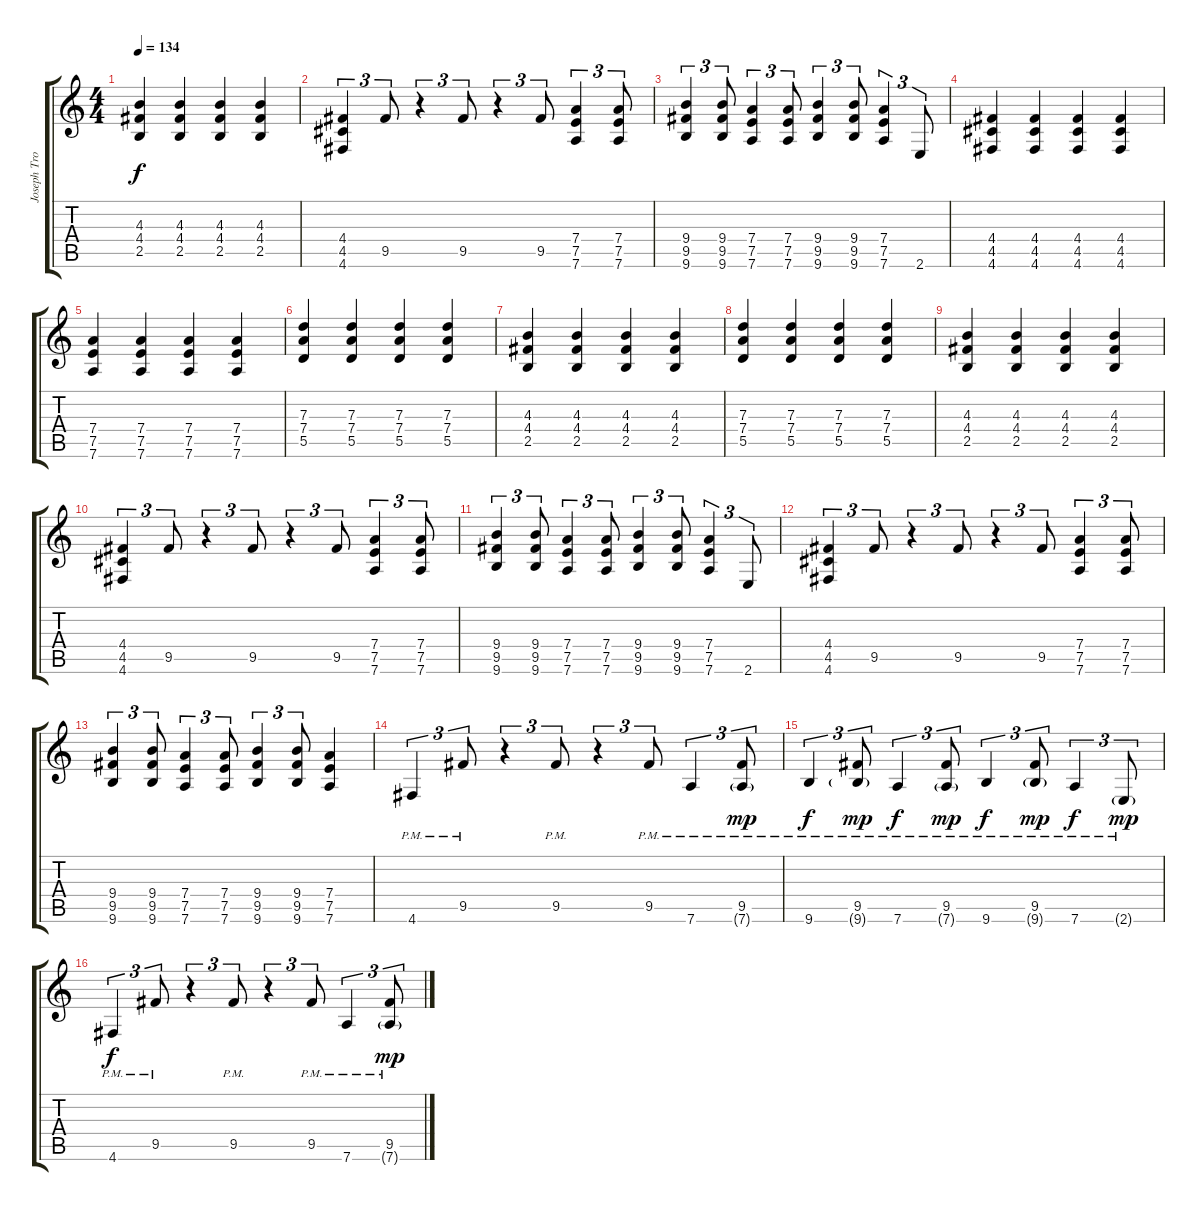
\track ("Joseph Trohman (Lead Guitar)" "Joseph Tro") {instrument overdrivenguitar}
\staff {score tabs}
\tuning (E4 B3 G3 D3 A2 D2) {hide}
\ts (4 4)
\tempo 134
\clef g2
\ks c
(4.3 4.4 2.5).4{dy f} (4.3 4.4 2.5).4 (4.3 4.4 2.5).4 (4.3 4.4 2.5).4 |
(4.4 4.5 4.6).4{tu (3 2)} 9.5.8{tu (3 2)} r.4{tu (3 2)} 9.5.8{tu (3 2)} r.4{tu (3 2)} 9.5.8{tu (3 2)} (7.4 7.5 7.6).4{tu (3 2)} (7.4 7.5 7.6).8{tu (3 2)} |
(9.4 9.5 9.6).4{tu (3 2)} (9.4 9.5 9.6).8{tu (3 2)} (7.4 7.5 7.6).4{tu (3 2)} (7.4 7.5 7.6).8{tu (3 2)} (9.4 9.5 9.6).4{tu (3 2)} (9.4 9.5 9.6).8{tu (3 2)} (7.4 7.5 7.6).4{tu (3 2)} 2.6.8{tu (3 2)} |
(4.4 4.5 4.6).4 (4.4 4.5 4.6).4 (4.4 4.5 4.6).4 (4.4 4.5 4.6).4 |
(7.4 7.5 7.6).4 (7.4 7.5 7.6).4 (7.4 7.5 7.6).4 (7.4 7.5 7.6).4 |
(7.3 7.4 5.5).4 (7.3 7.4 5.5).4 (7.3 7.4 5.5).4 (7.3 7.4 5.5).4 |
(4.3 4.4 2.5).4 (4.3 4.4 2.5).4 (4.3 4.4 2.5).4 (4.3 4.4 2.5).4 |
(7.3 7.4 5.5).4 (7.3 7.4 5.5).4 (7.3 7.4 5.5).4 (7.3 7.4 5.5).4 |
(4.3 4.4 2.5).4 (4.3 4.4 2.5).4 (4.3 4.4 2.5).4 (4.3 4.4 2.5).4 |
(4.4 4.5 4.6).4{tu (3 2)} 9.5.8{tu (3 2)} r.4{tu (3 2)} 9.5.8{tu (3 2)} r.4{tu (3 2)} 9.5.8{tu (3 2)} (7.4 7.5 7.6).4{tu (3 2)} (7.4 7.5 7.6).8{tu (3 2)} |
(9.4 9.5 9.6).4{tu (3 2)} (9.4 9.5 9.6).8{tu (3 2)} (7.4 7.5 7.6).4{tu (3 2)} (7.4 7.5 7.6).8{tu (3 2)} (9.4 9.5 9.6).4{tu (3 2)} (9.4 9.5 9.6).8{tu (3 2)} (7.4 7.5 7.6).4{tu (3 2)} 2.6.8{tu (3 2)} |
(4.4 4.5 4.6).4{tu (3 2)} 9.5.8{tu (3 2)} r.4{tu (3 2)} 9.5.8{tu (3 2)} r.4{tu (3 2)} 9.5.8{tu (3 2)} (7.4 7.5 7.6).4{tu (3 2)} (7.4 7.5 7.6).8{tu (3 2)} |
(9.4 9.5 9.6).4{tu (3 2)} (9.4 9.5 9.6).8{tu (3 2)} (7.4 7.5 7.6).4{tu (3 2)} (7.4 7.5 7.6).8{tu (3 2)} (9.4 9.5 9.6).4{tu (3 2)} (9.4 9.5 9.6).8{tu (3 2)} (7.4 7.5 7.6).4 |
4.6{pm}.4{tu (3 2)} 9.5{pm}.8{tu (3 2)} r.4{tu (3 2)} 9.5{pm}.8{tu (3 2)} r.4{tu (3 2)} 9.5{pm}.8{tu (3 2)} 7.6{pm}.4{tu (3 2)} (9.5{pm} 7.6{g pm}).8{tu (3 2) dy mp} |
9.6{pm}.4{tu (3 2) dy f} (9.5{pm} 9.6{g pm}).8{tu (3 2) dy mp} 7.6{pm}.4{tu (3 2) dy f} (9.5{pm} 7.6{g pm}).8{tu (3 2) dy mp} 9.6{pm}.4{tu (3 2) dy f} (9.5{pm} 9.6{g pm}).8{tu (3 2) dy mp} 7.6{pm}.4{tu (3 2) dy f} 2.6{g pm}.8{tu (3 2) dy mp} |
4.6{pm}.4{tu (3 2) dy f} 9.5{pm}.8{tu (3 2)} r.4{tu (3 2)} 9.5{pm}.8{tu (3 2)} r.4{tu (3 2)} 9.5{pm}.8{tu (3 2)} 7.6{pm}.4{tu (3 2)} (9.5{pm} 7.6{g pm}).8{tu (3 2) dy mp}
